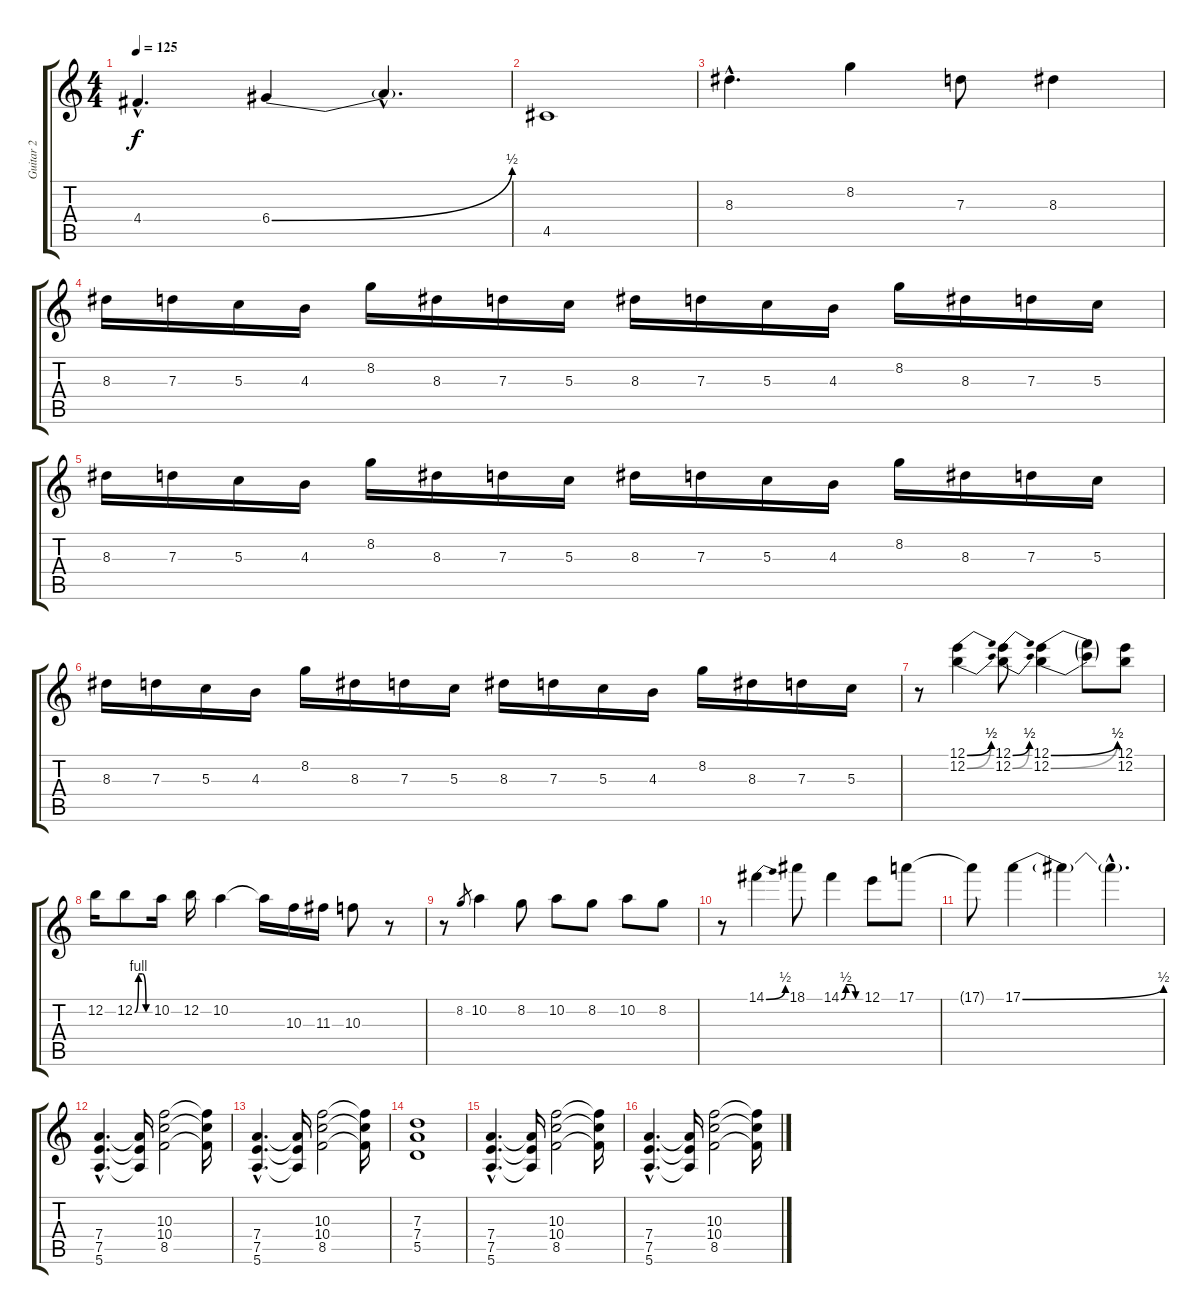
\track ("Guitar 2" "Guitar 2") {instrument distortionguitar}
\staff {score tabs}
\tuning (E4 B3 G3 D3 A2 E2) {hide}
\ts (4 4)
\tempo 125
\clef g2
\ks c
4.4{hac}.4{d dy f} 6.4{be (bend 0 0 60 2)}.4 6.4{hac t}.4{d} |
4.5.1 |
8.3{hac}.4{d} 8.2.4 7.3.8 8.3.4 |
8.3.16 7.3.16 5.3.16 4.3.16 8.2.16 8.3.16 7.3.16 5.3.16 8.3.16 7.3.16 5.3.16 4.3.16 8.2.16 8.3.16 7.3.16 5.3.16 |
8.3.16 7.3.16 5.3.16 4.3.16 8.2.16 8.3.16 7.3.16 5.3.16 8.3.16 7.3.16 5.3.16 4.3.16 8.2.16 8.3.16 7.3.16 5.3.16 |
8.3.16 7.3.16 5.3.16 4.3.16 8.2.16 8.3.16 7.3.16 5.3.16 8.3.16 7.3.16 5.3.16 4.3.16 8.2.16 8.3.16 7.3.16 5.3.16 |
r.8 (12.1{be (bend 0 0 60 2)} 12.2{be (bend 0 0 60 2)}).4 (12.1{be (bend 0 0 60 2)} 12.2{be (bend 0 0 60 2)}).8 (12.1{be (bend 0 0 60 2)} 12.2{be (bend 0 0 60 2)}).4 (12.1{t} 12.2{t}).8 (12.1 12.2).8 |
12.2.16 12.2{be (custom 0 0 15 4 30 4 45 0 60 0)}.8 10.2.16 12.2.16 10.2.4 10.2{t}.16 10.3.16 11.3.16 10.3.8 r.8 |
r.8 8.2.8{gr} 10.2.4 8.2.8 10.2.8 8.2.8 10.2.8 8.2.8 |
r.8 14.1{be (bend 0 0 60 2)}.4 18.1.8 14.1{be (custom 0 0 15 2 30 2 45 0 60 0)}.4 12.1.8 17.1.8 |
17.1{t}.8 17.1{be (bend 0 0 60 2)}.4 17.1{t}.4 17.1{hac t}.4{d} |
(7.4{hac} 7.5{hac} 5.6{hac}).4{d volume 13} (7.4{t} 7.5{t} 5.6{t}).16 (10.3 10.4 8.5).2 (10.3{t} 10.4{t} 8.5{t}).16 |
(7.4{hac} 7.5{hac} 5.6{hac}).4{d} (7.4{t} 7.5{t} 5.6{t}).16 (10.3 10.4 8.5).2 (10.3{t} 10.4{t} 8.5{t}).16 |
(7.3 7.4 5.5).1 |
(7.4{hac} 7.5{hac} 5.6{hac}).4{d} (7.4{t} 7.5{t} 5.6{t}).16 (10.3 10.4 8.5).2 (10.3{t} 10.4{t} 8.5{t}).16 |
(7.4{hac} 7.5{hac} 5.6{hac}).4{d} (7.4{t} 7.5{t} 5.6{t}).16 (10.3 10.4 8.5).2 (10.3{t} 10.4{t} 8.5{t}).16
